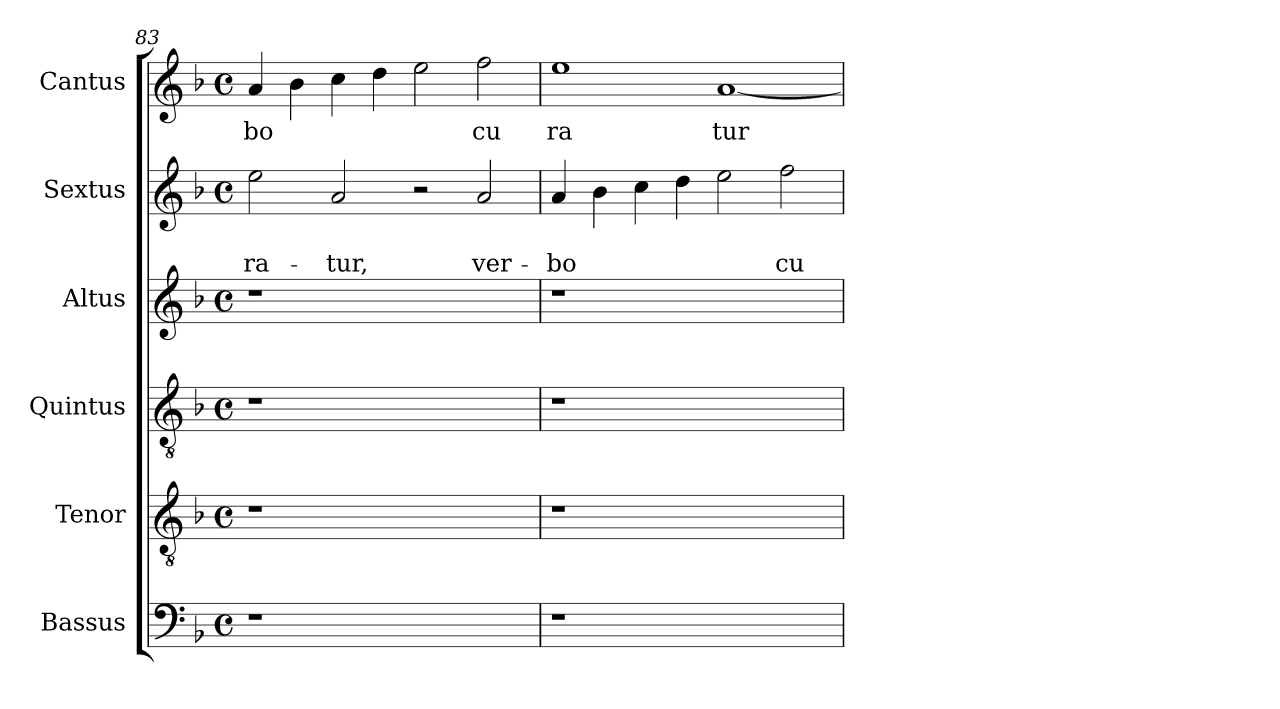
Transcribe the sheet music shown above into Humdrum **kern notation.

**kern	**kern	**kern	**kern	**kern	**text	**text	**kern	**text
*part6	*part5	*part4	*part3	*part2	*part2	*part2	*part1	*part1
*staff6	*staff5	*staff4	*staff3	*staff2	*staff2	*staff2	*staff1	*staff1
*I"Bassus	*I"Tenor	*I"Quintus	*I"Altus	*I"Sextus	*	*	*I"Cantus	*
*I'Bassus	*I'Tenor	*I'Quintus	*I'Altus	*I'Sextus	*	*	*I'Cantus	*
*clefF4	*clefGv2	*clefGv2	*clefG2	*clefG2	*	*	*clefG2	*
*k[b-]	*k[b-]	*k[b-]	*k[b-]	*k[b-]	*	*	*k[b-]	*
*F:	*F:	*F:	*F:	*F:	*	*	*F:	*
*M4/4	*M4/4	*M4/4	*M4/4	*M4/4	*	*	*M4/4	*
*met(c)	*met(c)	*met(c)	*met(c)	*met(c)	*	*	*met(c)	*
=83	=83	=83	=83	=83	=83	=83	=83	=83
!	!	!	!	!	!	!LO:LY:b	!	!LO:LY:b
1r	1r	1r	1r	2ee\	.	-ra-	4a/	bo
.	.	.	.	.	.	.	4b-\	.
!	!	!	!	!	!	!LO:LY:b	!	!
.	.	.	.	2a/	.	-tur,	4cc\	.
.	.	.	.	.	.	.	4dd\	.
1ryy	1ryy	1ryy	1ryy	2r	.	.	2ee\	.
!	!	!	!	!	!	!LO:LY:b	!	!LO:LY:b
.	.	.	.	2a/	.	ver-	2ff\	cu
=84!	=84!	=84!	=84!	=84!	=84!	=84!	=84!	=84!
!	!	!	!	!	!	!LO:LY:b	!	!LO:LY:b
1r	1r	1r	1r	4a/	.	-bo	1ee	ra
.	.	.	.	4b-\	.	.	.	.
.	.	.	.	4cc\	.	.	.	.
.	.	.	.	4dd\	.	.	.	.
!	!	!	!	!	!	!	!	!LO:LY:b
1ryy	1ryy	1ryy	1ryy	2ee\	.	.	[<1a	tur
!	!	!	!	!	!	!LO:LY:b	!	!
.	.	.	.	2ff\	.	cu-	.	.
=!	=!	=!	=!	=!	=!	=!	=!	=!
*-	*-	*-	*-	*-	*-	*-	*-	*-
